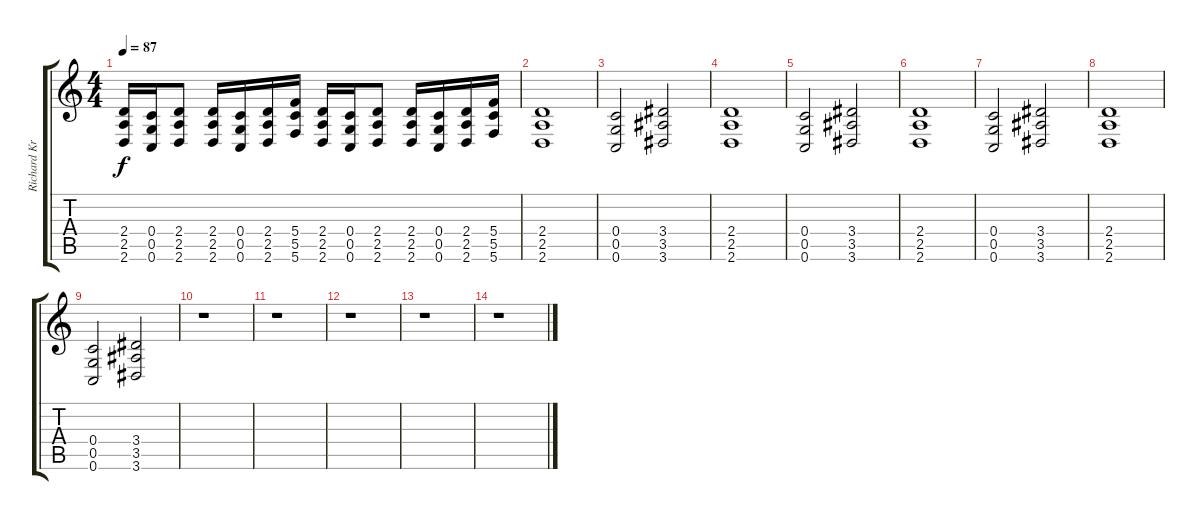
\track ("Richard Kruspe-Bernstein - Guitar 1" "Richard Kr") {instrument distortionguitar}
\staff {score tabs}
\tuning (D4 A3 F3 C3 G2 C2) {hide}
\ts (4 4)
\tempo 87
\clef g2
\ks c
(2.4 2.5 2.6).16{dy f} (0.4 0.5 0.6).16 (2.4 2.5 2.6).8 (2.4 2.5 2.6).16 (0.4 0.5 0.6).16 (2.4 2.5 2.6).16 (5.4 5.5 5.6).16 (2.4 2.5 2.6).16 (0.4 0.5 0.6).16 (2.4 2.5 2.6).8 (2.4 2.5 2.6).16 (0.4 0.5 0.6).16 (2.4 2.5 2.6).16 (5.4 5.5 5.6).16 |
(2.4 2.5 2.6).1 |
(0.4 0.5 0.6).2 (3.4 3.5 3.6).2 |
(2.4 2.5 2.6).1 |
(0.4 0.5 0.6).2 (3.4 3.5 3.6).2 |
(2.4 2.5 2.6).1 |
(0.4 0.5 0.6).2 (3.4 3.5 3.6).2 |
(2.4 2.5 2.6).1 |
(0.4 0.5 0.6).2 (3.4 3.5 3.6).2 |
r.1 |
r.1 |
r.1 |
r.1 |
r.1
